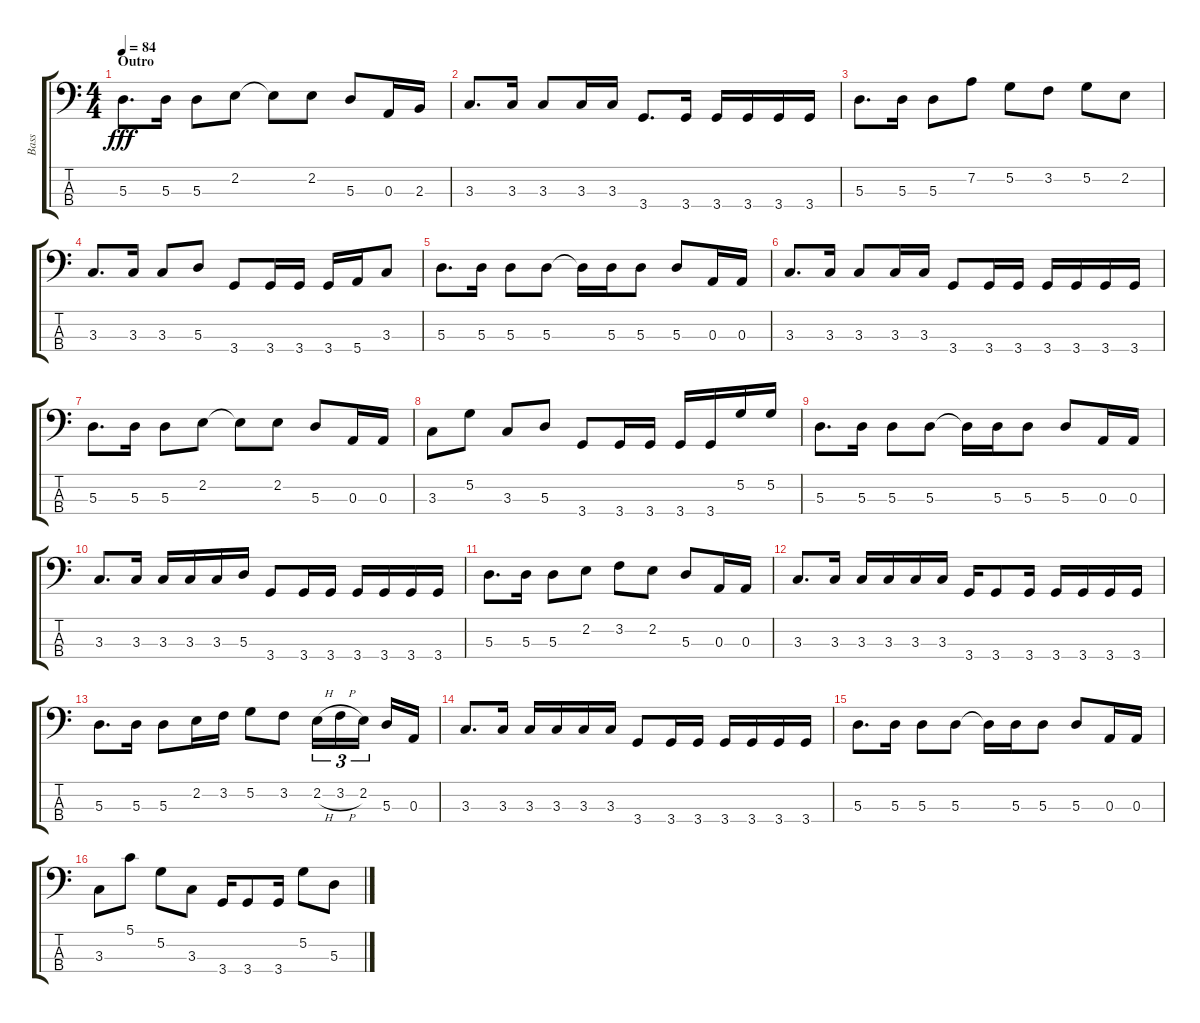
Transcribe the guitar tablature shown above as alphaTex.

\track ("Bass" "Bass") {instrument electricbassfinger}
\staff {score tabs}
\tuning (G2 D2 A1 E1) {hide}
\ts (4 4)
\section ("" "Outro")
\tempo 84
\clef f4
\ks c
5.3.8{d dy fff} 5.3.16 5.3.8 2.2.8 2.2{t}.8 2.2.8 5.3.8 0.3.16 2.3.16 |
3.3.8{d} 3.3.16 3.3.8 3.3.16 3.3.16 3.4.8{d} 3.4.16 3.4.16 3.4.16 3.4.16 3.4.16 |
5.3.8{d} 5.3.16 5.3.8 7.2.8 5.2.8 3.2.8 5.2.8 2.2.8 |
3.3.8{d} 3.3.16 3.3.8 5.3.8 3.4.8 3.4.16 3.4.16 3.4.16 5.4.16 3.3.8 |
5.3.8{d} 5.3.16 5.3.8 5.3.8 5.3{t}.16 5.3.16 5.3.8 5.3.8 0.3.16 0.3.16 |
3.3.8{d} 3.3.16 3.3.8 3.3.16 3.3.16 3.4.8 3.4.16 3.4.16 3.4.16 3.4.16 3.4.16 3.4.16 |
5.3.8{d} 5.3.16 5.3.8 2.2.8 2.2{t}.8 2.2.8 5.3.8 0.3.16 0.3.16 |
3.3.8 5.2.8 3.3.8 5.3.8 3.4.8 3.4.16 3.4.16 3.4.16 3.4.16 5.2.16 5.2.16 |
5.3.8{d} 5.3.16 5.3.8 5.3.8 5.3{t}.16 5.3.16 5.3.8 5.3.8 0.3.16 0.3.16 |
3.3.8{d} 3.3.16 3.3.16 3.3.16 3.3.16 5.3.16 3.4.8 3.4.16 3.4.16 3.4.16 3.4.16 3.4.16 3.4.16 |
5.3.8{d} 5.3.16 5.3.8 2.2.8 3.2.8 2.2.8 5.3.8 0.3.16 0.3.16 |
3.3.8{d} 3.3.16 3.3.16 3.3.16 3.3.16 3.3.16 3.4.16 3.4.8 3.4.16 3.4.16 3.4.16 3.4.16 3.4.16 |
5.3.8{d} 5.3.16 5.3.8 2.2.16 3.2.16 5.2.8 3.2.8 2.2{h}.16{tu (3 2)} 3.2{h}.16{tu (3 2)} 2.2.16{tu (3 2)} 5.3.16 0.3.16 |
3.3.8{d} 3.3.16 3.3.16 3.3.16 3.3.16 3.3.16 3.4.8 3.4.16 3.4.16 3.4.16 3.4.16 3.4.16 3.4.16 |
5.3.8{d} 5.3.16 5.3.8 5.3.8 5.3{t}.16 5.3.16 5.3.8 5.3.8 0.3.16 0.3.16 |
3.3.8 5.1.8 5.2.8 3.3.8 3.4.16 3.4.8 3.4.16 5.2.8 5.3.8
